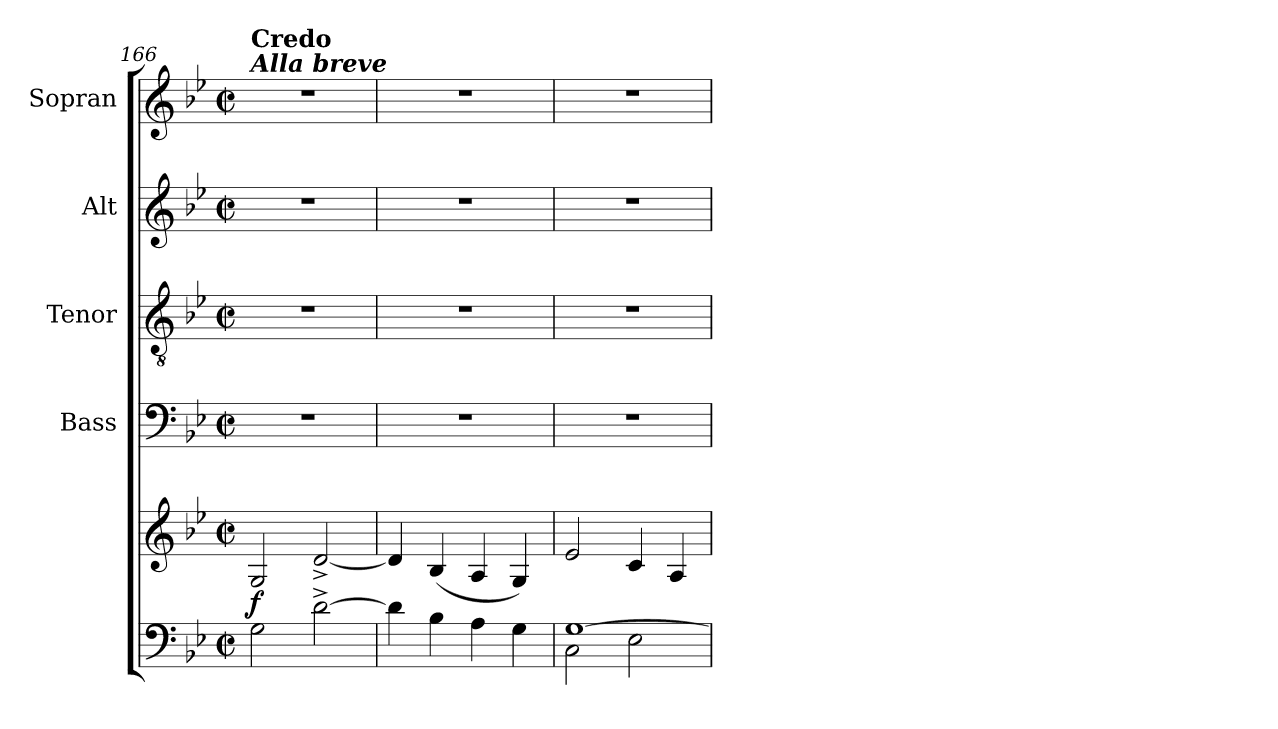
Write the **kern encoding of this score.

**kern	**kern	**dynam	**kern	**kern	**kern	**kern
*part5	*part5	*part5	*part4	*part3	*part2	*part1
*staff6	*staff5	*staff5/6	*staff4	*staff3	*staff2	*staff1
*	*	*	*I"Bass	*I"Tenor	*I"Alt	*I"Sopran
*	*	*	*I'B.	*I'T.	*I'A.	*I'S.
!!LO:PB:g=z
*clefF4	*clefG2	*	*clefF4	*clefGv2	*clefG2	*clefG2
*k[b-e-]	*k[b-e-]	*	*k[b-e-]	*k[b-e-]	*k[b-e-]	*k[b-e-]
*B-:	*B-:	*	*B-:	*B-:	*B-:	*B-:
*M2/2	*M2/2	*	*M2/2	*M2/2	*M2/2	*M2/2
*met(c|)	*met(c|)	*	*met(c|)	*met(c|)	*met(c|)	*met(c|)
=166	=166	=166	=166	=166	=166	=166
!	!	!	!	!	!	!LO:TX:a:Bi:t=Alla breve
!	!	!	!	!	!	!LO:TX:a:B:t=Credo
!	!	!LO:DY:b	!	!	!	!
2G\	2G/	f	1r	1r	1r	1r
[2d^>\	[2d^</	.	.	.	.	.
=167	=167	=167	=167	=167	=167	=167
4d\]	4d/]	.	1r	1r	1r	1r
4B-\	(<4B-/	.	.	.	.	.
4A\	4A/	.	.	.	.	.
4G\	4G/)	.	.	.	.	.
=168	=168	=168	=168	=168	=168	=168
*^	*	*	*	*	*	*
[>1G	2C\	2e-/	.	1r	1r	1r	1r
.	2E-\	4c/	.	.	.	.	.
.	.	4A/	.	.	.	.	.
*v	*v	*	*	*	*	*	*
=	=	=	=	=	=	=
*-	*-	*-	*-	*-	*-	*-
